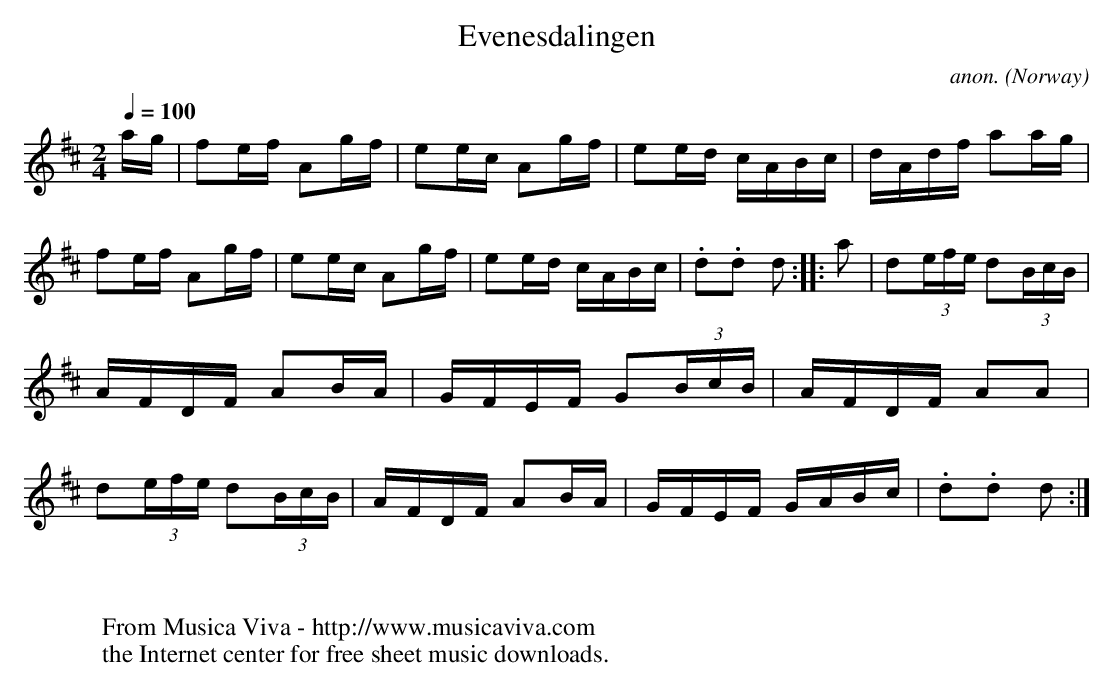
X:1
T:Evenesdalingen
C:anon.
O:Norway
M:2/4
L:1/16
Q:1/4=100
K:D
ag|f2ef A2gf|e2ec A2gf|e2ed cABc|dAdf a2ag|\
f2ef A2gf|e2ec A2gf|e2ed cABc|.d2.d2 d2 :: a2|\
d2(3efe d2(3BcB|AFDF A2BA|GFEF G2(3BcB|AFDF A2A2|\
d2(3efe d2(3BcB|AFDF A2BA|GFEF GABc|.d2.d2 d2:|
W:
W:
W:  From Musica Viva - http://www.musicaviva.com
W:  the Internet center for free sheet music downloads.
